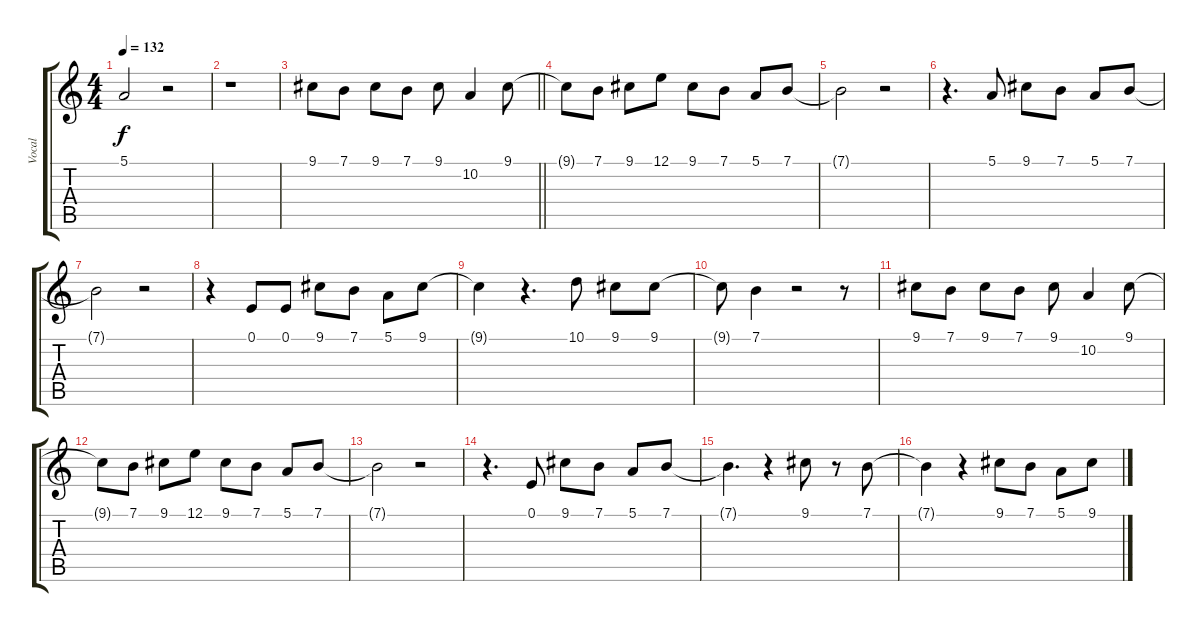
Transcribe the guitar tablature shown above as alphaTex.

\track ("Vocal" "Vocal") {instrument acousticgrandpiano}
\staff {score tabs}
\tuning (E4 B3 G3 D3 A2 E2) {hide}
\ts (4 4)
\tempo 132
\clef g2
\ks c
5.1{t}.2{dy f} r.2 |
r.1 |
\barLineRight lightlight
9.1.8 7.1.8 9.1.8 7.1.8 9.1.8 10.2.4 9.1.8 |
\section ("" "")
9.1{t}.8 7.1.8 9.1.8 12.1.8 9.1.8 7.1.8 5.1.8 7.1.8 |
7.1{t}.2 r.2 |
r.4{d} 5.1.8 9.1.8 7.1.8 5.1.8 7.1.8 |
7.1{t}.2 r.2 |
r.4 0.1.8 0.1.8 9.1.8 7.1.8 5.1.8 9.1.8 |
9.1{t}.4 r.4{d} 10.1.8 9.1.8 9.1.8 |
9.1{t}.8 7.1.4 r.2 r.8 |
9.1.8 7.1.8 9.1.8 7.1.8 9.1.8 10.2.4 9.1.8 |
9.1{t}.8 7.1.8 9.1.8 12.1.8 9.1.8 7.1.8 5.1.8 7.1.8 |
7.1{t}.2 r.2 |
r.4{d} 0.1.8 9.1.8 7.1.8 5.1.8 7.1.8 |
7.1{t}.4{d} r.4 9.1.8 r.8 7.1.8 |
7.1{t}.4 r.4 9.1.8 7.1.8 5.1.8 9.1.8
